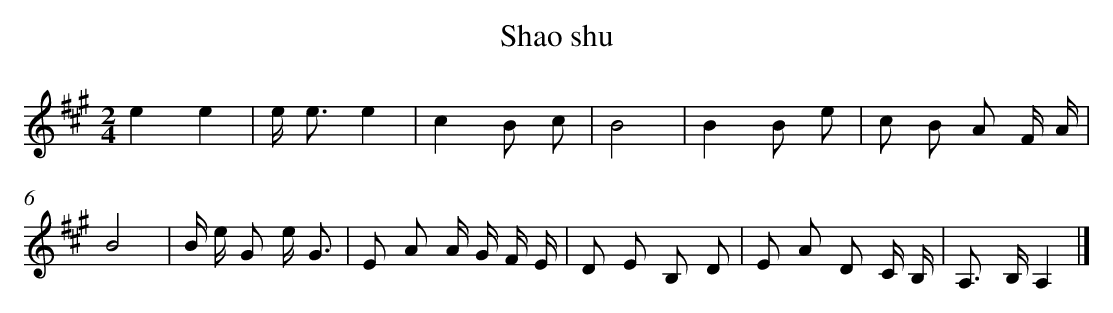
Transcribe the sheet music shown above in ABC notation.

X:1
T: Shao shu
L: 1/8
M: 2/4
K: A
e2e2 [I:setbarnb 1]|
e< ee2 |
c2B c |
B4 |
B2B e |
c B A F/ A/ |
B4 |
B/ e/ G e/ G3/ |
E A A/ G/ F/ E/ |
D E B, D |
E A D C/ B,/ |
A,> B,A,2 |]
